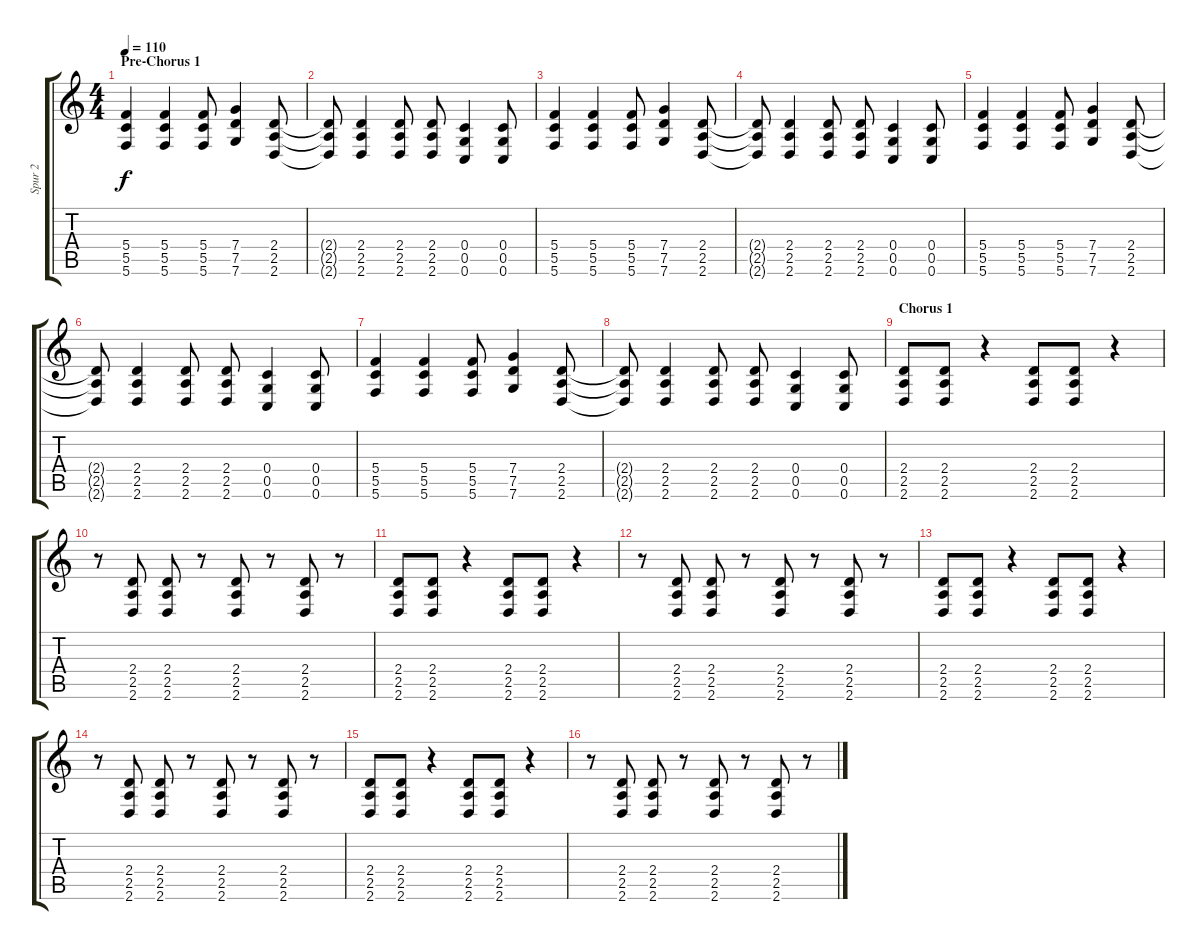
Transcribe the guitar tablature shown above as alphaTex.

\track ("Spur 2" "Spur 2") {instrument overdrivenguitar}
\staff {score tabs}
\tuning (D4 A3 F3 C3 G2 C2) {hide}
\ts (4 4)
\section ("" "Pre-Chorus 1")
\tempo 110
\clef g2
\ks c
(5.4 5.5 5.6).4{dy f} (5.4 5.5 5.6).4 (5.4 5.5 5.6).8 (7.4 7.5 7.6).4 (2.4 2.5 2.6).8 |
(2.4{t} 2.5{t} 2.6{t}).8 (2.4 2.5 2.6).4 (2.4 2.5 2.6).8 (2.4 2.5 2.6).8 (0.4 0.5 0.6).4 (0.4 0.5 0.6).8 |
(5.4 5.5 5.6).4 (5.4 5.5 5.6).4 (5.4 5.5 5.6).8 (7.4 7.5 7.6).4 (2.4 2.5 2.6).8 |
(2.4{t} 2.5{t} 2.6{t}).8 (2.4 2.5 2.6).4 (2.4 2.5 2.6).8 (2.4 2.5 2.6).8 (0.4 0.5 0.6).4 (0.4 0.5 0.6).8 |
(5.4 5.5 5.6).4 (5.4 5.5 5.6).4 (5.4 5.5 5.6).8 (7.4 7.5 7.6).4 (2.4 2.5 2.6).8 |
(2.4{t} 2.5{t} 2.6{t}).8 (2.4 2.5 2.6).4 (2.4 2.5 2.6).8 (2.4 2.5 2.6).8 (0.4 0.5 0.6).4 (0.4 0.5 0.6).8 |
(5.4 5.5 5.6).4 (5.4 5.5 5.6).4 (5.4 5.5 5.6).8 (7.4 7.5 7.6).4 (2.4 2.5 2.6).8 |
(2.4{t} 2.5{t} 2.6{t}).8 (2.4 2.5 2.6).4 (2.4 2.5 2.6).8 (2.4 2.5 2.6).8 (0.4 0.5 0.6).4 (0.4 0.5 0.6).8 |
\section ("" "Chorus 1")
(2.4 2.5 2.6).8 (2.4 2.5 2.6).8 r.4 (2.4 2.5 2.6).8 (2.4 2.5 2.6).8 r.4 |
r.8 (2.4 2.5 2.6).8 (2.4 2.5 2.6).8 r.8 (2.4 2.5 2.6).8 r.8 (2.4 2.5 2.6).8 r.8 |
(2.4 2.5 2.6).8 (2.4 2.5 2.6).8 r.4 (2.4 2.5 2.6).8 (2.4 2.5 2.6).8 r.4 |
r.8 (2.4 2.5 2.6).8 (2.4 2.5 2.6).8 r.8 (2.4 2.5 2.6).8 r.8 (2.4 2.5 2.6).8 r.8 |
(2.4 2.5 2.6).8 (2.4 2.5 2.6).8 r.4 (2.4 2.5 2.6).8 (2.4 2.5 2.6).8 r.4 |
r.8 (2.4 2.5 2.6).8 (2.4 2.5 2.6).8 r.8 (2.4 2.5 2.6).8 r.8 (2.4 2.5 2.6).8 r.8 |
(2.4 2.5 2.6).8 (2.4 2.5 2.6).8 r.4 (2.4 2.5 2.6).8 (2.4 2.5 2.6).8 r.4 |
r.8 (2.4 2.5 2.6).8 (2.4 2.5 2.6).8 r.8 (2.4 2.5 2.6).8 r.8 (2.4 2.5 2.6).8 r.8
